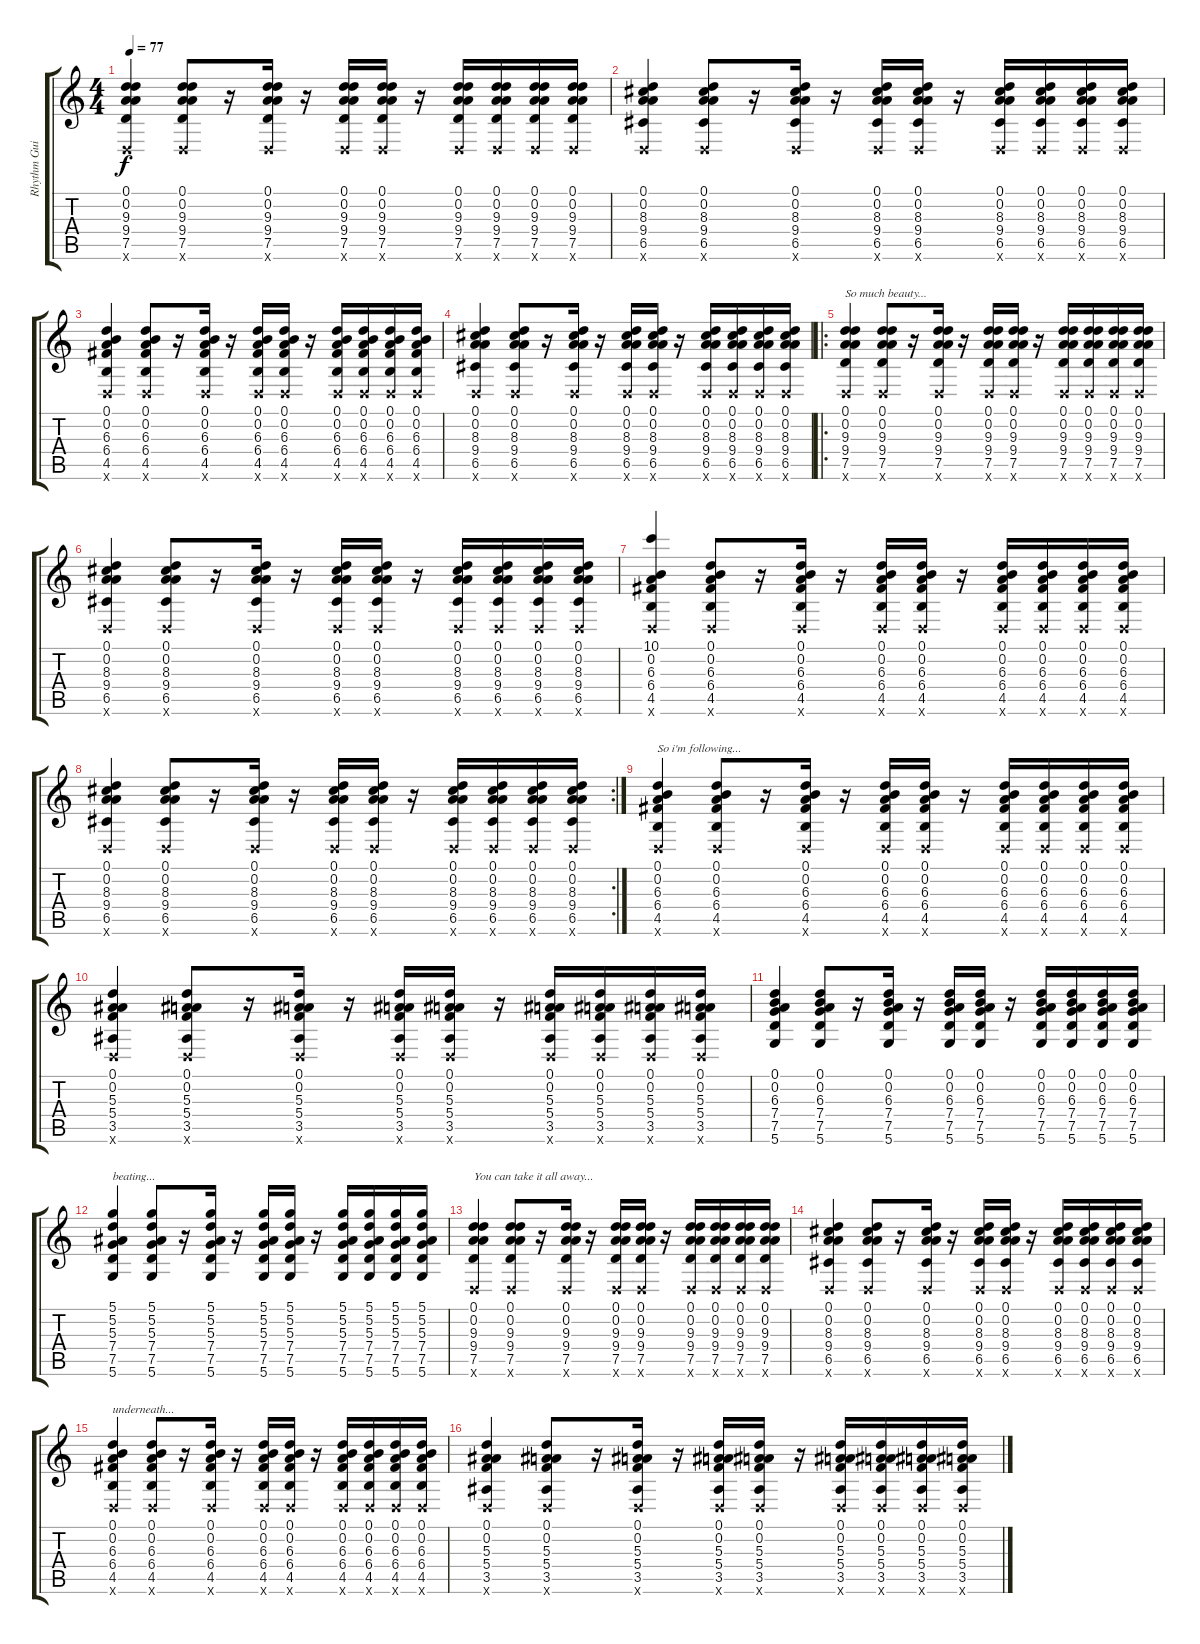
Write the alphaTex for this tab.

\track ("Rhythm Guitar" "Rhythm Gui") {instrument acousticguitarsteel}
\staff {score tabs}
\tuning (D4 A3 F3 C3 G2 D2) {hide}
\ts (4 4)
\tempo 77
\clef g2
\ks c
(0.1 0.2 9.3 9.4 7.5 0.6{x}).4{dy f instrument acousticguitarsteel} (0.1 0.2 9.3 9.4 7.5 0.6{x}).8 r.16 (0.1 0.2 9.3 9.4 7.5 0.6{x}).16 r.16 (0.1 0.2 9.3 9.4 7.5 0.6{x}).16 (0.1 0.2 9.3 9.4 7.5 0.6{x}).16 r.16 (0.1 0.2 9.3 9.4 7.5 0.6{x}).16 (0.1 0.2 9.3 9.4 7.5 0.6{x}).16 (0.1 0.2 9.3 9.4 7.5 0.6{x}).16 (0.1 0.2 9.3 9.4 7.5 0.6{x}).16 |
(0.1 0.2 8.3 9.4 6.5 0.6{x}).4 (0.1 0.2 8.3 9.4 6.5 0.6{x}).8 r.16 (0.1 0.2 8.3 9.4 6.5 0.6{x}).16 r.16 (0.1 0.2 8.3 9.4 6.5 0.6{x}).16 (0.1 0.2 8.3 9.4 6.5 0.6{x}).16 r.16 (0.1 0.2 8.3 9.4 6.5 0.6{x}).16 (0.1 0.2 8.3 9.4 6.5 0.6{x}).16 (0.1 0.2 8.3 9.4 6.5 0.6{x}).16 (0.1 0.2 8.3 9.4 6.5 0.6{x}).16 |
(0.1 0.2 6.3 6.4 4.5 0.6{x}).4 (0.1 0.2 6.3 6.4 4.5 0.6{x}).8 r.16 (0.1 0.2 6.3 6.4 4.5 0.6{x}).16 r.16 (0.1 0.2 6.3 6.4 4.5 0.6{x}).16 (0.1 0.2 6.3 6.4 4.5 0.6{x}).16 r.16 (0.1 0.2 6.3 6.4 4.5 0.6{x}).16 (0.1 0.2 6.3 6.4 4.5 0.6{x}).16 (0.1 0.2 6.3 6.4 4.5 0.6{x}).16 (0.1 0.2 6.3 6.4 4.5 0.6{x}).16 |
(0.1 0.2 8.3 9.4 6.5 0.6{x}).4 (0.1 0.2 8.3 9.4 6.5 0.6{x}).8 r.16 (0.1 0.2 8.3 9.4 6.5 0.6{x}).16 r.16 (0.1 0.2 8.3 9.4 6.5 0.6{x}).16 (0.1 0.2 8.3 9.4 6.5 0.6{x}).16 r.16 (0.1 0.2 8.3 9.4 6.5 0.6{x}).16 (0.1 0.2 8.3 9.4 6.5 0.6{x}).16 (0.1 0.2 8.3 9.4 6.5 0.6{x}).16 (0.1 0.2 8.3 9.4 6.5 0.6{x}).16 |
\ro
(0.1 0.2 9.3 9.4 7.5 0.6{x}).4{txt "So much beauty..."} (0.1 0.2 9.3 9.4 7.5 0.6{x}).8 r.16 (0.1 0.2 9.3 9.4 7.5 0.6{x}).16 r.16 (0.1 0.2 9.3 9.4 7.5 0.6{x}).16 (0.1 0.2 9.3 9.4 7.5 0.6{x}).16 r.16 (0.1 0.2 9.3 9.4 7.5 0.6{x}).16 (0.1 0.2 9.3 9.4 7.5 0.6{x}).16 (0.1 0.2 9.3 9.4 7.5 0.6{x}).16 (0.1 0.2 9.3 9.4 7.5 0.6{x}).16 |
(0.1 0.2 8.3 9.4 6.5 0.6{x}).4 (0.1 0.2 8.3 9.4 6.5 0.6{x}).8 r.16 (0.1 0.2 8.3 9.4 6.5 0.6{x}).16 r.16 (0.1 0.2 8.3 9.4 6.5 0.6{x}).16 (0.1 0.2 8.3 9.4 6.5 0.6{x}).16 r.16 (0.1 0.2 8.3 9.4 6.5 0.6{x}).16 (0.1 0.2 8.3 9.4 6.5 0.6{x}).16 (0.1 0.2 8.3 9.4 6.5 0.6{x}).16 (0.1 0.2 8.3 9.4 6.5 0.6{x}).16 |
(10.1 0.2 6.3 6.4 4.5 0.6{x}).4 (0.1 0.2 6.3 6.4 4.5 0.6{x}).8 r.16 (0.1 0.2 6.3 6.4 4.5 0.6{x}).16 r.16 (0.1 0.2 6.3 6.4 4.5 0.6{x}).16 (0.1 0.2 6.3 6.4 4.5 0.6{x}).16 r.16 (0.1 0.2 6.3 6.4 4.5 0.6{x}).16 (0.1 0.2 6.3 6.4 4.5 0.6{x}).16 (0.1 0.2 6.3 6.4 4.5 0.6{x}).16 (0.1 0.2 6.3 6.4 4.5 0.6{x}).16 |
\rc 2
(0.1 0.2 8.3 9.4 6.5 0.6{x}).4 (0.1 0.2 8.3 9.4 6.5 0.6{x}).8 r.16 (0.1 0.2 8.3 9.4 6.5 0.6{x}).16 r.16 (0.1 0.2 8.3 9.4 6.5 0.6{x}).16 (0.1 0.2 8.3 9.4 6.5 0.6{x}).16 r.16 (0.1 0.2 8.3 9.4 6.5 0.6{x}).16 (0.1 0.2 8.3 9.4 6.5 0.6{x}).16 (0.1 0.2 8.3 9.4 6.5 0.6{x}).16 (0.1 0.2 8.3 9.4 6.5 0.6{x}).16 |
(0.1 0.2 6.3 6.4 4.5 0.6{x}).4{txt "So i'm following... "} (0.1 0.2 6.3 6.4 4.5 0.6{x}).8 r.16 (0.1 0.2 6.3 6.4 4.5 0.6{x}).16 r.16 (0.1 0.2 6.3 6.4 4.5 0.6{x}).16 (0.1 0.2 6.3 6.4 4.5 0.6{x}).16 r.16 (0.1 0.2 6.3 6.4 4.5 0.6{x}).16 (0.1 0.2 6.3 6.4 4.5 0.6{x}).16 (0.1 0.2 6.3 6.4 4.5 0.6{x}).16 (0.1 0.2 6.3 6.4 4.5 0.6{x}).16 |
(0.1 0.2 5.3 5.4 3.5 0.6{x}).4 (0.1 0.2 5.3 5.4 3.5 0.6{x}).8 r.16 (0.1 0.2 5.3 5.4 3.5 0.6{x}).16 r.16 (0.1 0.2 5.3 5.4 3.5 0.6{x}).16 (0.1 0.2 5.3 5.4 3.5 0.6{x}).16 r.16 (0.1 0.2 5.3 5.4 3.5 0.6{x}).16 (0.1 0.2 5.3 5.4 3.5 0.6{x}).16 (0.1 0.2 5.3 5.4 3.5 0.6{x}).16 (0.1 0.2 5.3 5.4 3.5 0.6{x}).16 |
(0.1 0.2 6.3 7.4 7.5 5.6).4 (0.1 0.2 6.3 7.4 7.5 5.6).8 r.16 (0.1 0.2 6.3 7.4 7.5 5.6).16 r.16 (0.1 0.2 6.3 7.4 7.5 5.6).16 (0.1 0.2 6.3 7.4 7.5 5.6).16 r.16 (0.1 0.2 6.3 7.4 7.5 5.6).16 (0.1 0.2 6.3 7.4 7.5 5.6).16 (0.1 0.2 6.3 7.4 7.5 5.6).16 (0.1 0.2 6.3 7.4 7.5 5.6).16 |
(5.1 5.2 5.3 7.4 7.5 5.6).4{txt "beating..."} (5.1 5.2 5.3 7.4 7.5 5.6).8 r.16 (5.1 5.2 5.3 7.4 7.5 5.6).16 r.16 (5.1 5.2 5.3 7.4 7.5 5.6).16 (5.1 5.2 5.3 7.4 7.5 5.6).16 r.16 (5.1 5.2 5.3 7.4 7.5 5.6).16 (5.1 5.2 5.3 7.4 7.5 5.6).16 (5.1 5.2 5.3 7.4 7.5 5.6).16 (5.1 5.2 5.3 7.4 7.5 5.6).16 |
(0.1 0.2 9.3 9.4 7.5 0.6{x}).4{txt "You can take it all away..."} (0.1 0.2 9.3 9.4 7.5 0.6{x}).8 r.16 (0.1 0.2 9.3 9.4 7.5 0.6{x}).16 r.16 (0.1 0.2 9.3 9.4 7.5 0.6{x}).16 (0.1 0.2 9.3 9.4 7.5 0.6{x}).16 r.16 (0.1 0.2 9.3 9.4 7.5 0.6{x}).16 (0.1 0.2 9.3 9.4 7.5 0.6{x}).16 (0.1 0.2 9.3 9.4 7.5 0.6{x}).16 (0.1 0.2 9.3 9.4 7.5 0.6{x}).16 |
(0.1 0.2 8.3 9.4 6.5 0.6{x}).4 (0.1 0.2 8.3 9.4 6.5 0.6{x}).8 r.16 (0.1 0.2 8.3 9.4 6.5 0.6{x}).16 r.16 (0.1 0.2 8.3 9.4 6.5 0.6{x}).16 (0.1 0.2 8.3 9.4 6.5 0.6{x}).16 r.16 (0.1 0.2 8.3 9.4 6.5 0.6{x}).16 (0.1 0.2 8.3 9.4 6.5 0.6{x}).16 (0.1 0.2 8.3 9.4 6.5 0.6{x}).16 (0.1 0.2 8.3 9.4 6.5 0.6{x}).16 |
(0.1 0.2 6.3 6.4 4.5 0.6{x}).4{txt "underneath..."} (0.1 0.2 6.3 6.4 4.5 0.6{x}).8 r.16 (0.1 0.2 6.3 6.4 4.5 0.6{x}).16 r.16 (0.1 0.2 6.3 6.4 4.5 0.6{x}).16 (0.1 0.2 6.3 6.4 4.5 0.6{x}).16 r.16 (0.1 0.2 6.3 6.4 4.5 0.6{x}).16 (0.1 0.2 6.3 6.4 4.5 0.6{x}).16 (0.1 0.2 6.3 6.4 4.5 0.6{x}).16 (0.1 0.2 6.3 6.4 4.5 0.6{x}).16 |
(0.1 0.2 5.3 5.4 3.5 0.6{x}).4 (0.1 0.2 5.3 5.4 3.5 0.6{x}).8 r.16 (0.1 0.2 5.3 5.4 3.5 0.6{x}).16 r.16 (0.1 0.2 5.3 5.4 3.5 0.6{x}).16 (0.1 0.2 5.3 5.4 3.5 0.6{x}).16 r.16 (0.1 0.2 5.3 5.4 3.5 0.6{x}).16 (0.1 0.2 5.3 5.4 3.5 0.6{x}).16 (0.1 0.2 5.3 5.4 3.5 0.6{x}).16 (0.1 0.2 5.3 5.4 3.5 0.6{x}).16
